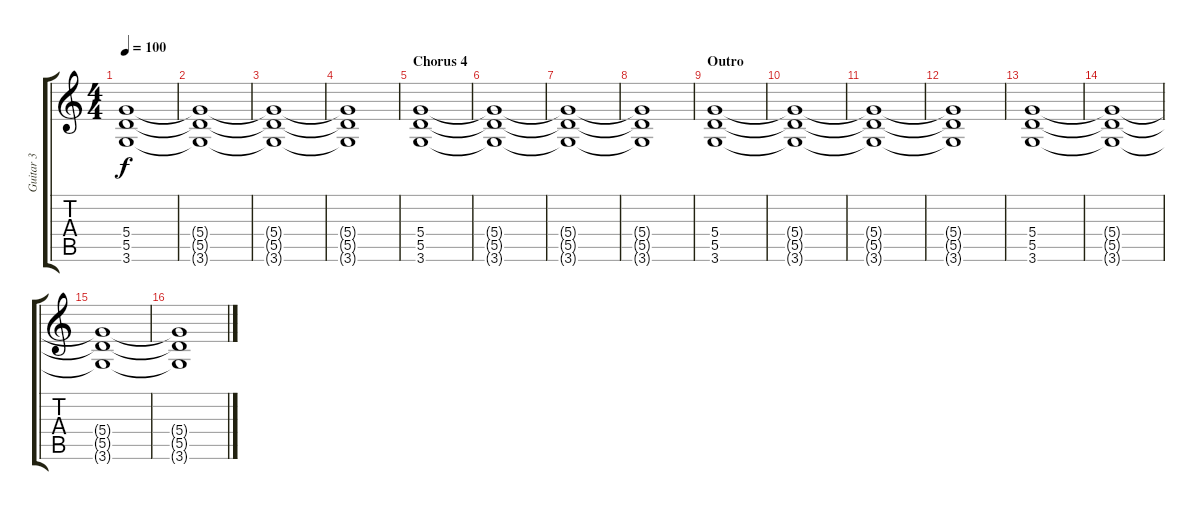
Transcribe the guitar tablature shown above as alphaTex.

\track ("Guitar 3" "Guitar 3") {instrument overdrivenguitar}
\staff {score tabs}
\tuning (E4 B3 G3 D3 A2 E2) {hide}
\ts (4 4)
\tempo 100
\clef g2
\ks c
(5.4 5.5 3.6).1{dy f volume 12} |
(5.4{t} 5.5{t} 3.6{t}).1{volume 12} |
(5.4{t} 5.5{t} 3.6{t}).1{volume 12} |
(5.4{t} 5.5{t} 3.6{t}).1{volume 12} |
\section ("" "Chorus 4")
(5.4 5.5 3.6).1{volume 12} |
(5.4{t} 5.5{t} 3.6{t}).1{volume 12} |
(5.4{t} 5.5{t} 3.6{t}).1{volume 12} |
(5.4{t} 5.5{t} 3.6{t}).1{volume 12} |
\section ("" "Outro")
(5.4 5.5 3.6).1{volume 12} |
(5.4{t} 5.5{t} 3.6{t}).1{volume 12} |
(5.4{t} 5.5{t} 3.6{t}).1{volume 12} |
(5.4{t} 5.5{t} 3.6{t}).1{volume 12} |
(5.4 5.5 3.6).1{volume 12} |
(5.4{t} 5.5{t} 3.6{t}).1{volume 12} |
(5.4{t} 5.5{t} 3.6{t}).1{volume 12} |
(5.4{t} 5.5{t} 3.6{t}).1{volume 12}
